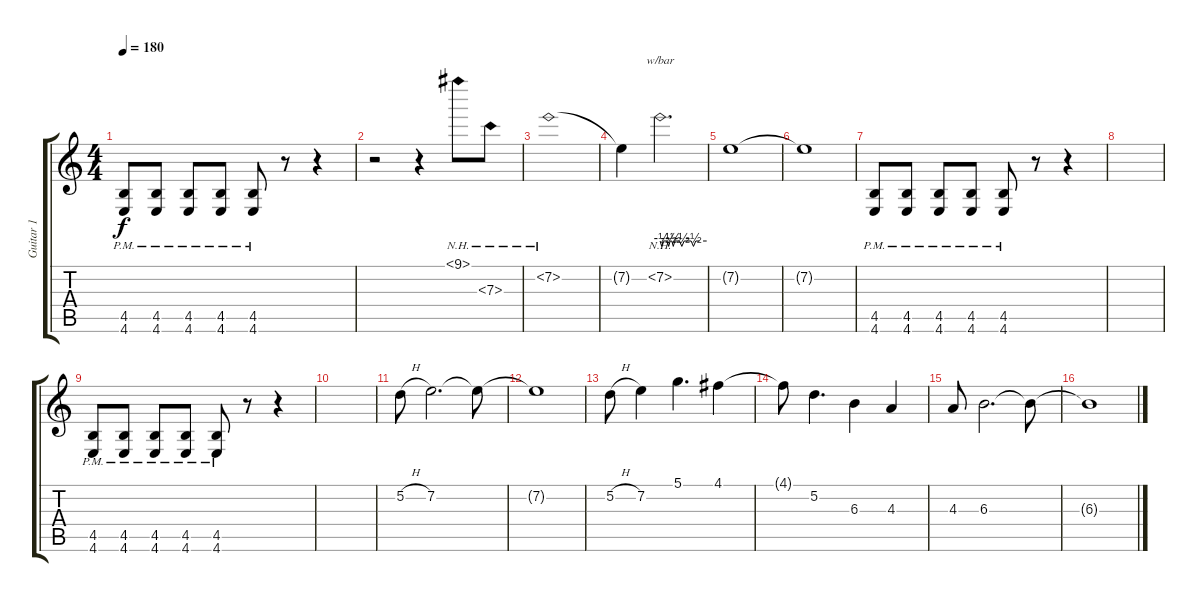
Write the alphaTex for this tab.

\track ("Guitar 1" "Guitar 1") {instrument overdrivenguitar}
\staff {score tabs}
\tuning (D4 A3 F3 C3 G2 C2) {hide}
\ts (4 4)
\tempo 180
\clef g2
\ks c
(4.5{pm} 4.6{pm}).8{dy f} (4.5{pm} 4.6{pm}).8 (4.5{pm} 4.6{pm}).8 (4.5{pm} 4.6{pm}).8 (4.5{pm} 4.6{pm}).8 r.8 r.4 |
r.2 r.4 9.1{nh}.8 7.3{nh}.8 |
7.2{nh}.1 |
7.2{t}.4 7.2{nh}.2{d tbe (custom default 0 0 2 -2 4 0 9 0 11 -2 13 0 15 0 17 -2 19 0 25 0 28 -2 31 0 40 0 43 -2 46 0 60 0)} |
7.2{t}.1 |
7.2{t}.1 |
(4.5{pm} 4.6{pm}).8 (4.5{pm} 4.6{pm}).8 (4.5{pm} 4.6{pm}).8 (4.5{pm} 4.6{pm}).8 (4.5{pm} 4.6{pm}).8 r.8 r.4 |
|
(4.5{pm} 4.6{pm}).8 (4.5{pm} 4.6{pm}).8 (4.5{pm} 4.6{pm}).8 (4.5{pm} 4.6{pm}).8 (4.5{pm} 4.6{pm}).8 r.8 r.4 |
|
5.2{h}.8 7.2.2{d} 7.2{t}.8 |
7.2{t}.1 |
5.2{h}.8 7.2.4 5.1.4{d} 4.1.4 |
4.1{t}.8 5.2.4{d} 6.3.4 4.3.4 |
4.3.8 6.3.2{d} 6.3{t}.8 |
6.3{t}.1
